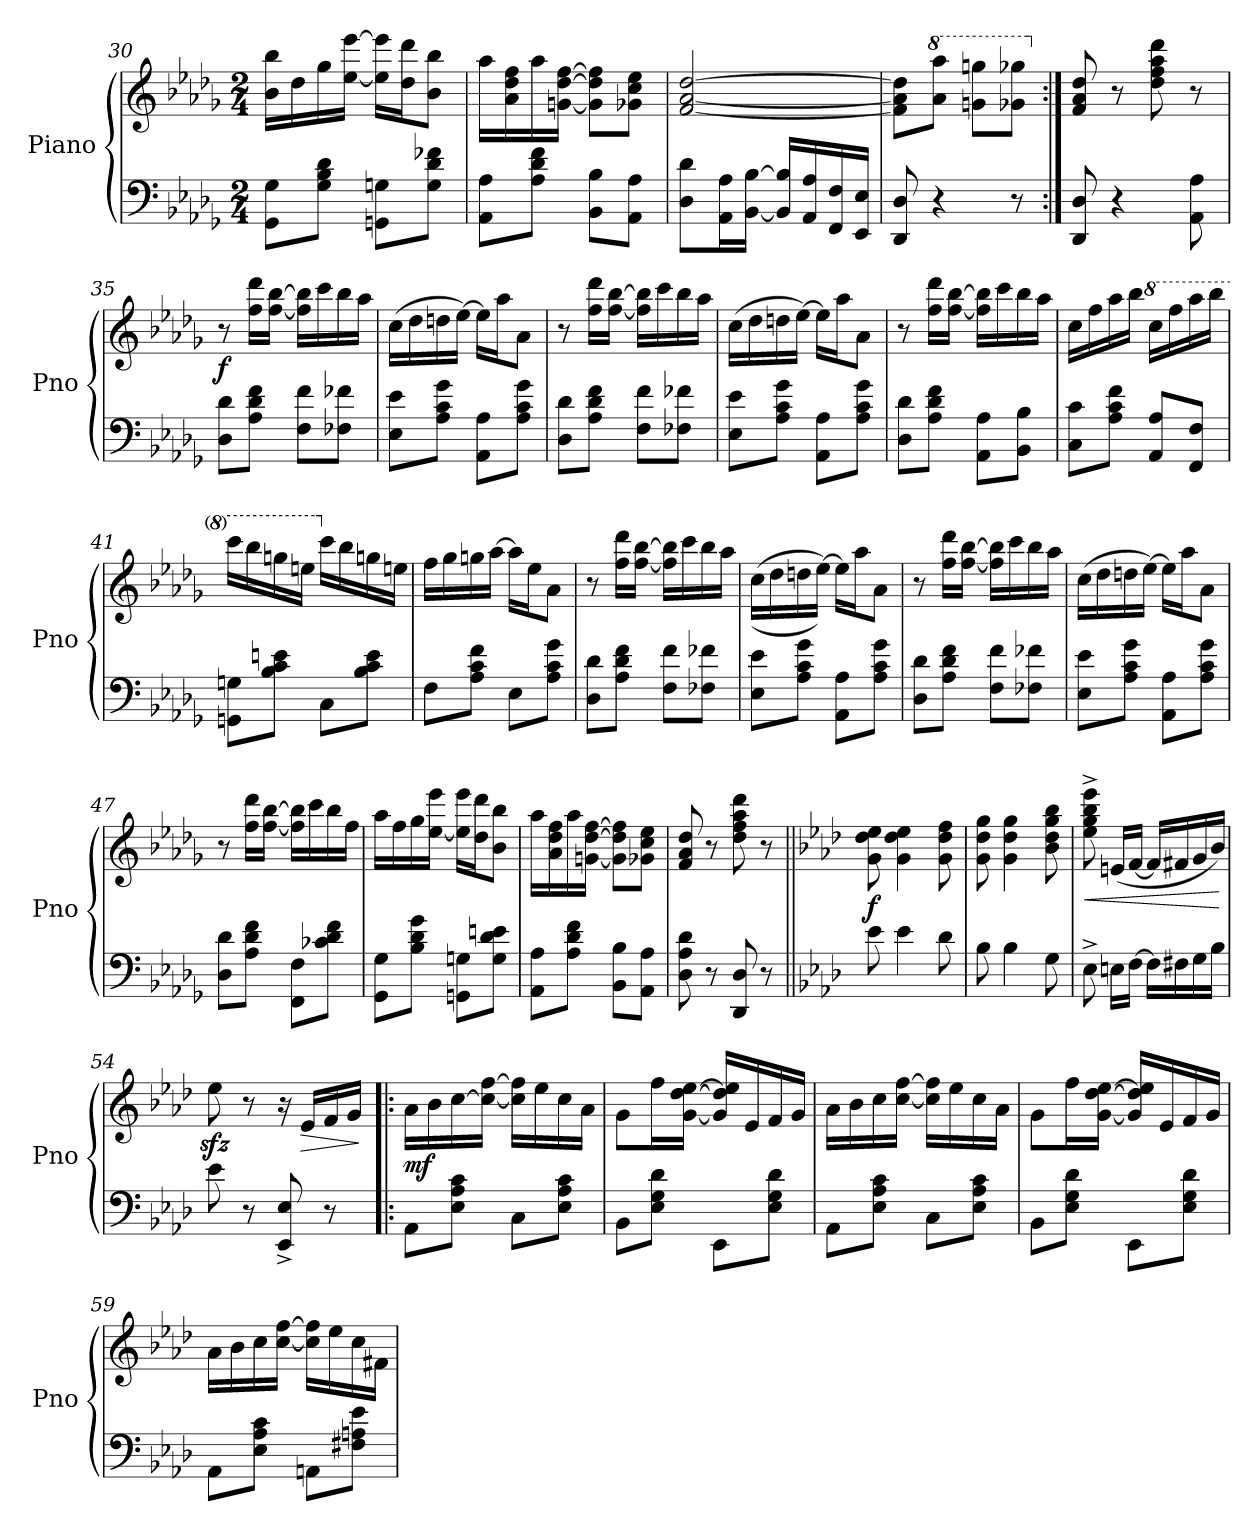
**kern	**kern	**dynam
*part1	*part1	*part1
*staff2	*staff1	*staff1/2
*I"Piano	*	*
*I'Pno	*	*
*clefF4	*clefG2	*
*k[b-e-a-d-g-]	*k[b-e-a-d-g-]	*
*M2/4	*M2/4	*
=30	=30	=30
8GG-\ 8G-\L	16b-\ 16bb-\LL	.
.	16dd-\	.
8G-\ 8B-\ 8d-\J	16gg-\	.
.	[16ee-\ [16eee-\JJ	.
8GGn\ 8Gn\L	16ee-\] 16eee-\]LL	.
.	16dd-\ 16ddd-\J	.
8G\ 8d-\ 8f-X\J	8b-\ 8bb-\J	.
=31	=31	=31
8AA-\ 8A-\L	16aa-\LL	.
.	16a-\ 16dd-\ 16ff\	.
8A-\ 8d-\ 8f\J	16aa-\	.
.	[16gn\ [16dd-\ [16ff\JJ	.
8BB-\ 8B-\L	8g\] 8dd-\] 8ff\]L	.
8AA-\ 8A-\J	8g-X\ 8cc\ 8ee-\J	.
!!LO:LB:g=z
=32	=32	=32
8D-\ 8d-\L	[2f/ [2a-/ [2dd-/	.
16AA-\ 16A-\L	.	.
[16BB-\ [16B-\JJ	.	.
16BB-/] 16B-/]LL	.	.
16AA-/ 16A-/	.	.
16FF/ 16F/	.	.
16EE-/ 16E-/JJ	.	.
=33	=33	=33
8DD-/ 8D-/	8f\] 8a-\] 8dd-\]L	.
*	*8va	*
4r	8aa-\ 8aaa-\J	.
.	8ggn\ 8gggn\L	.
8r	8gg-X\ 8ggg-X\J	.
=34:|!	=34:|!	=34:|!
*	*X8va	*
8DD-/ 8D-/	8f/ 8a-/ 8dd-/	.
4r	8r	.
.	8dd-\ 8ff\ 8aa-\ 8ddd-\	.
8AA-\ 8A-\	8r	.
=35	=35	=35
!	!	!LO:DY:b
8D-\ 8d-\L	8r	f
8A-\ 8d-\ 8f\J	16ff\ 16ddd-\LL	.
.	[16ff\ [16bb-\JJ	.
8F\ 8f\L	16ff\] 16bb-\]LL	.
.	16ccc\	.
8F-X\ 8f-X\J	16bb-\	.
.	16aa-\JJ	.
=36	=36	=36
8E-\ 8e-\L	(>16cc\LL	.
.	16dd-\	.
8A-\ 8c\ 8g-\J	16ddn\	.
.	[16ee-\JJ)	.
8AA-\ 8A-\L	16ee-\LL]	.
.	16aa-\J	.
8A-\ 8c\ 8g-\J	8a-\J	.
=37	=37	=37
8D-\ 8d-\L	8r	.
8A-\ 8d-\ 8f\J	16ff\ 16ddd-\LL	.
.	[16ff\ [16bb-\JJ	.
8F\ 8f\L	16ff\] 16bb-\]LL	.
.	16ccc\	.
8F-X\ 8f-X\J	16bb-\	.
.	16aa-\JJ	.
!!LO:LB:g=z
=38	=38	=38
8E-\ 8e-\L	(>16cc\LL	.
.	16dd-\	.
8A-\ 8c\ 8g-\J	16ddn\	.
.	[16ee-\JJ)	.
8AA-\ 8A-\L	16ee-\LL]	.
.	16aa-\J	.
8A-\ 8c\ 8g-\J	8a-\J	.
=39	=39	=39
8D-\ 8d-\L	8r	.
8A-\ 8d-\ 8f\J	16ff\ 16ddd-\LL	.
.	[16ff\ [16bb-\JJ	.
8AA-\ 8A-\L	16ff\] 16bb-\]LL	.
.	16ccc\	.
8BB-\ 8B-\J	16bb-\	.
.	16aa-\JJ	.
=40	=40	=40
8C\ 8c\L	16cc\LL	.
.	16ff\	.
8A-\ 8c\ 8f\J	16aa-\	.
.	16bb-\JJ	.
*	*8va	*
8AA-/ 8A-/L	16ccc\LL	.
.	16fff\	.
8FF/ 8F/J	16aaa-\	.
.	16bbb-\JJ	.
=41	=41	=41
8GGn\ 8Gn\L	16cccc\LL	.
.	16bbb-\	.
8B-\ 8c\ 8en\J	16gggn\	.
.	16eeen\JJ	.
*	*X8va	*
8C\L	16ccc\LL	.
.	16bb-\	.
8B-\ 8c\ 8e\J	16ggn\	.
.	16een\JJ	.
=42	=42	=42
8F\L	16ff\LL	.
.	16gg-\	.
8A-\ 8c\ 8f\J	16ggn\	.
.	[16aa-\JJ	.
8E-\L	16aa-\LL]	.
.	16ee-\J	.
8A-\ 8c\ 8g-\J	8a-\J	.
!!LO:LB:g=z
=43	=43	=43
8D-\ 8d-\L	8r	.
8A-\ 8d-\ 8f\J	16ff\ 16ddd-\LL	.
.	[16ff\ [16bb-\JJ	.
8F\ 8f\L	16ff\] 16bb-\]LL	.
.	16ccc\	.
8F-X\ 8f-X\J	16bb-\	.
.	16aa-\JJ	.
=44	=44	=44
8E-\ 8e-\L	(>(>16cc\LL	.
.	16dd-\	.
8A-\ 8c\ 8g-\J	16ddn\	.
.	[16ee-\JJ))	.
8AA-\ 8A-\L	16ee-\LL]	.
.	16aa-\J	.
8A-\ 8c\ 8g-\J	8a-\J	.
=45	=45	=45
8D-\ 8d-\L	8r	.
8A-\ 8d-\ 8f\J	16ff\ 16ddd-\LL	.
.	[16ff\ [16bb-\JJ	.
8F\ 8f\L	16ff\] 16bb-\]LL	.
.	16ccc\	.
8F-X\ 8f-X\J	16bb-\	.
.	16aa-\JJ	.
=46	=46	=46
8E-\ 8e-\L	(>16cc\LL	.
.	16dd-\	.
8A-\ 8c\ 8g-\J	16ddn\	.
.	[16ee-\JJ)	.
8AA-\ 8A-\L	16ee-\LL]	.
.	16aa-\J	.
8A-\ 8c\ 8g-\J	8a-\J	.
=47	=47	=47
8D-\ 8d-\L	8r	.
8A-\ 8d-\ 8f\J	16ff\ 16ddd-\LL	.
.	[16ff\ [16bb-\JJ	.
8FF\ 8F\L	16ff\] 16bb-\]LL	.
.	16ccc\	.
8c-X\ 8d-\ 8f\J	16bb-\	.
.	16ff\JJ	.
!!LO:LB:g=z
=48	=48	=48
8GG-\ 8G-\L	16aa-\LL	.
.	16ff\	.
8B-\ 8d-\ 8g-\J	16gg-\	.
.	[16ee-\ 16eee-\JJ	.
8GGn\ 8Gn\L	16ee-\] 16eee-\LL	.
.	16dd-\ 16ddd-\J	.
8G\ 8d-\ 8en\J	8b-\ 8bb-\J	.
=49	=49	=49
8AA-\ 8A-\L	16aa-\LL	.
.	16a-\ 16dd-\ 16ff\	.
8A-\ 8d-\ 8f\J	16aa-\	.
.	[16gn\ [16dd-\ [16ff\JJ	.
8BB-\ 8B-\L	8g\] 8dd-\] 8ff\]L	.
8AA-\ 8A-\J	8g-X\ 8cc\ 8ee-\J	.
=50	=50	=50
8D-\ 8A-\ 8d-\	8f/ 8a-/ 8dd-/	.
8r	8r	.
8DD-/ 8D-/	8dd-\ 8ff\ 8aa-\ 8ddd-\	.
8r	8r	.
=51||	=51||	=51||
*k[b-e-a-d-]	*k[b-e-a-d-]	*
!	!	!LO:DY:b
8e-\	8g\ 8dd-\ 8ee-\	f
4e-\	4g\ 4dd-\ 4ee-\	.
8d-\	8g\ 8dd-\ 8ff\	.
=52	=52	=52
8B-\	8g\ 8dd-\ 8gg\	.
4B-\	4g\ 4dd-\ 4gg\	.
8G\	8b-\ 8dd-\ 8gg\ 8bb-\	.
=53	=53	=53
!	!	!LO:HP:b
8E-^\	8ee-\^ 8gg\^ 8bb-\^ 8eee-\^	<
16En\LL	(<16en/LL	.
[16F\JJ	[16f/JJ	.
16F\LL]	16f/LL]	.
16F#X\	16f#X/	.
16G\	16g/	.
16B-\JJ	16b-/JJ)	.
.	.	[
!!LO:LB:g=z
=54	=54	=54
8e-\	8ee-zz<\	.
8r	8r	.
8EE-/^ 8E-/^	16r	.
!	!	!LO:HP:b
.	16e-/LL	>
8r	16f/	.
.	16g/JJ	.
.	.	]
=55!|:	=55!|:	=55!|:
!	!	!LO:DY:b
8AA-\L	16a-\LL	mf
.	16b-\	.
8E-\ 8A-\ 8c\J	[16cc\	.
.	16cc\_ [16ff\JJ	.
8C\L	16cc\] 16ff\]LL	.
.	16ee-\	.
8E-\ 8A-\ 8c\J	16cc\	.
.	16a-\JJ	.
=56	=56	=56
8BB-\L	8g\L	.
8E-\ 8G\ 8d-\J	16ff\L	.
.	[16g\ [16dd-\ [16ee-\JJ	.
8EE-\L	16g/] 16dd-/] 16ee-/]LL	.
.	16e-/	.
8E-\ 8G\ 8d-\J	16f/	.
.	16g/JJ	.
=57	=57	=57
8AA-\L	16a-\LL	.
.	16b-\	.
8E-\ 8A-\ 8c\J	16cc\	.
.	[16cc\ [16ff\JJ	.
8C\L	16cc\] 16ff\]LL	.
.	16ee-\	.
8E-\ 8A-\ 8c\J	16cc\	.
.	16a-\JJ	.
=58	=58	=58
8BB-\L	8g\L	.
8E-\ 8G\ 8d-\J	16ff\L	.
.	[16g\ [16dd-\ [16ee-\JJ	.
8EE-\L	16g/] 16dd-/] 16ee-/]LL	.
.	16e-/	.
8E-\ 8G\ 8d-\J	16f/	.
.	16g/JJ	.
!!LO:PB:g=z
=59	=59	=59
8AA-\L	16a-\LL	.
.	16b-\	.
8E-\ 8A-\ 8c\J	16cc\	.
.	[16cc\ [16ff\JJ	.
8AAn\L	16cc\] 16ff\]LL	.
.	16ee-\	.
8F#X\ 8An\ 8e-\J	16cc\	.
.	16f#X\JJ	.
=	=	=
*-	*-	*-
